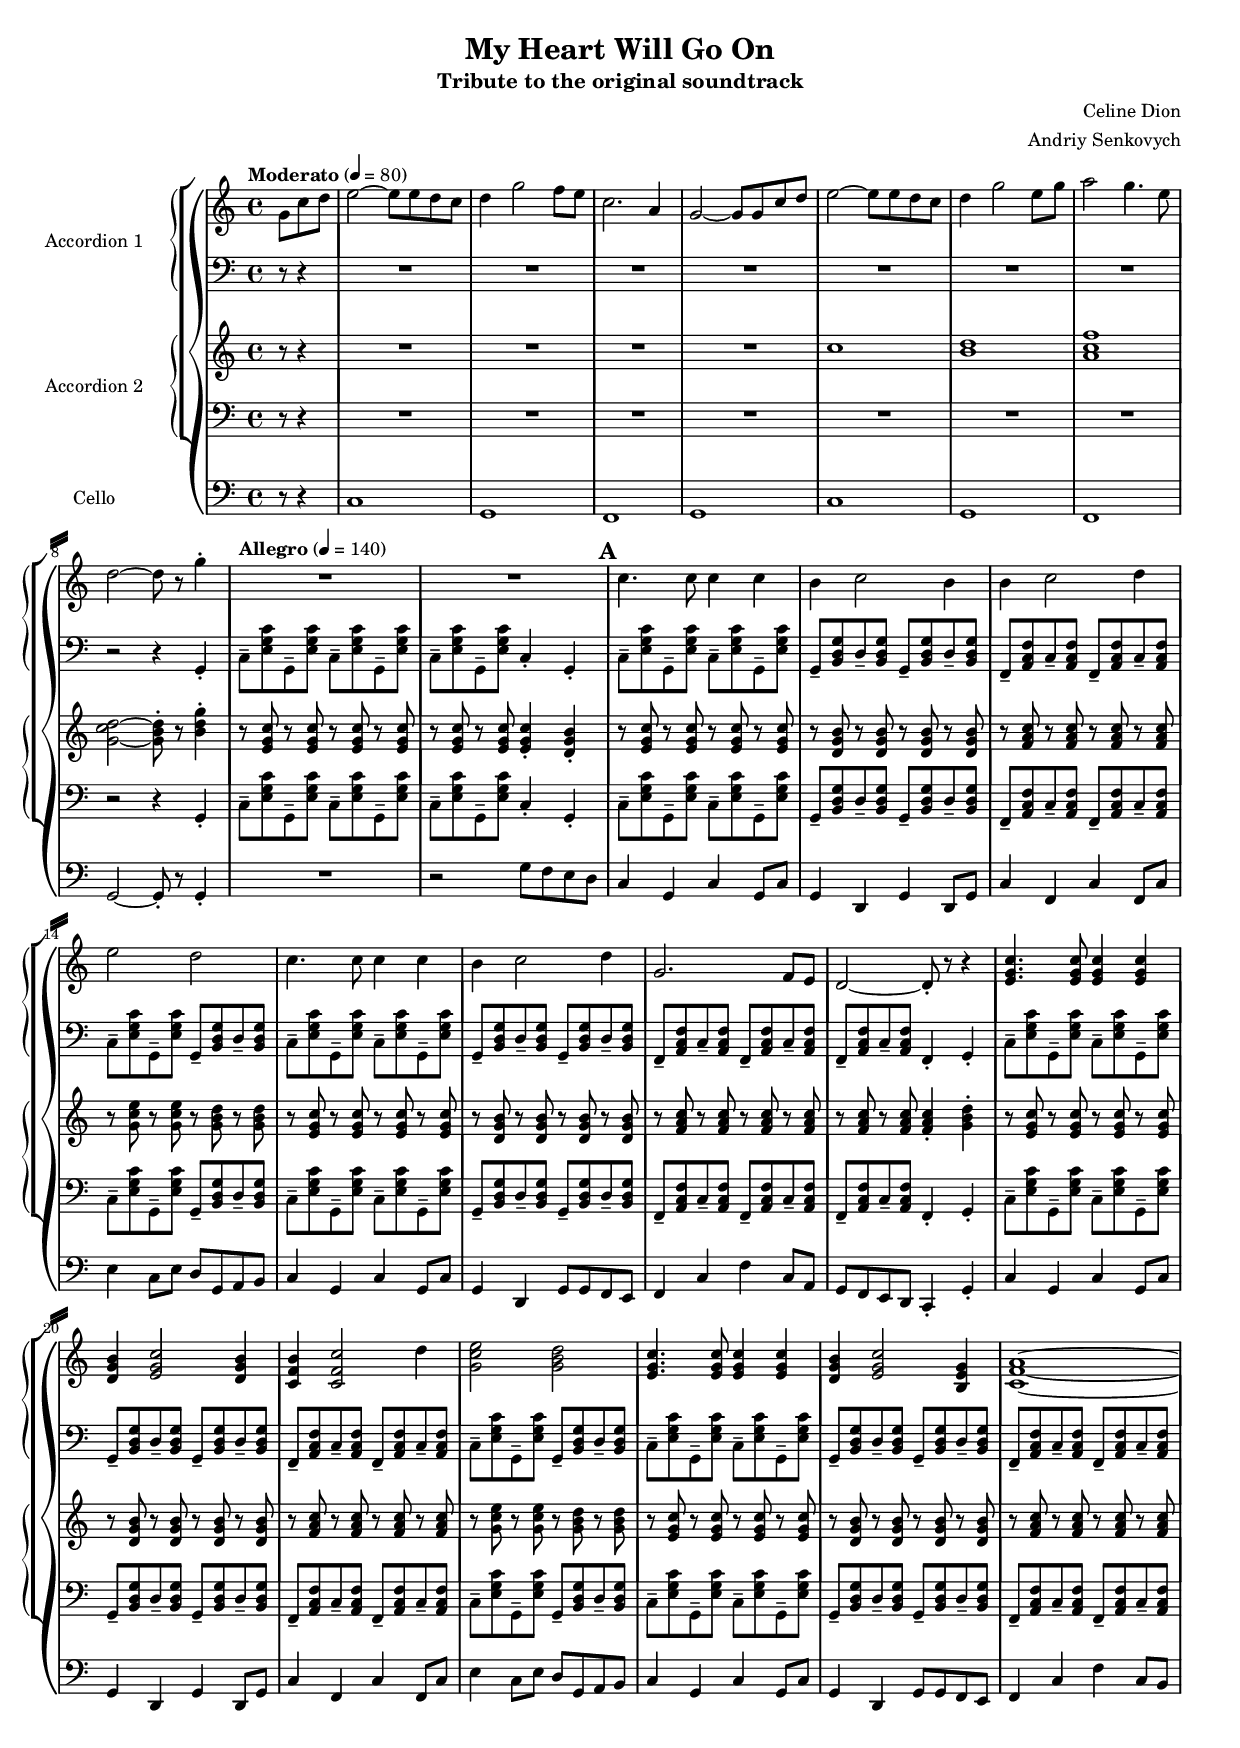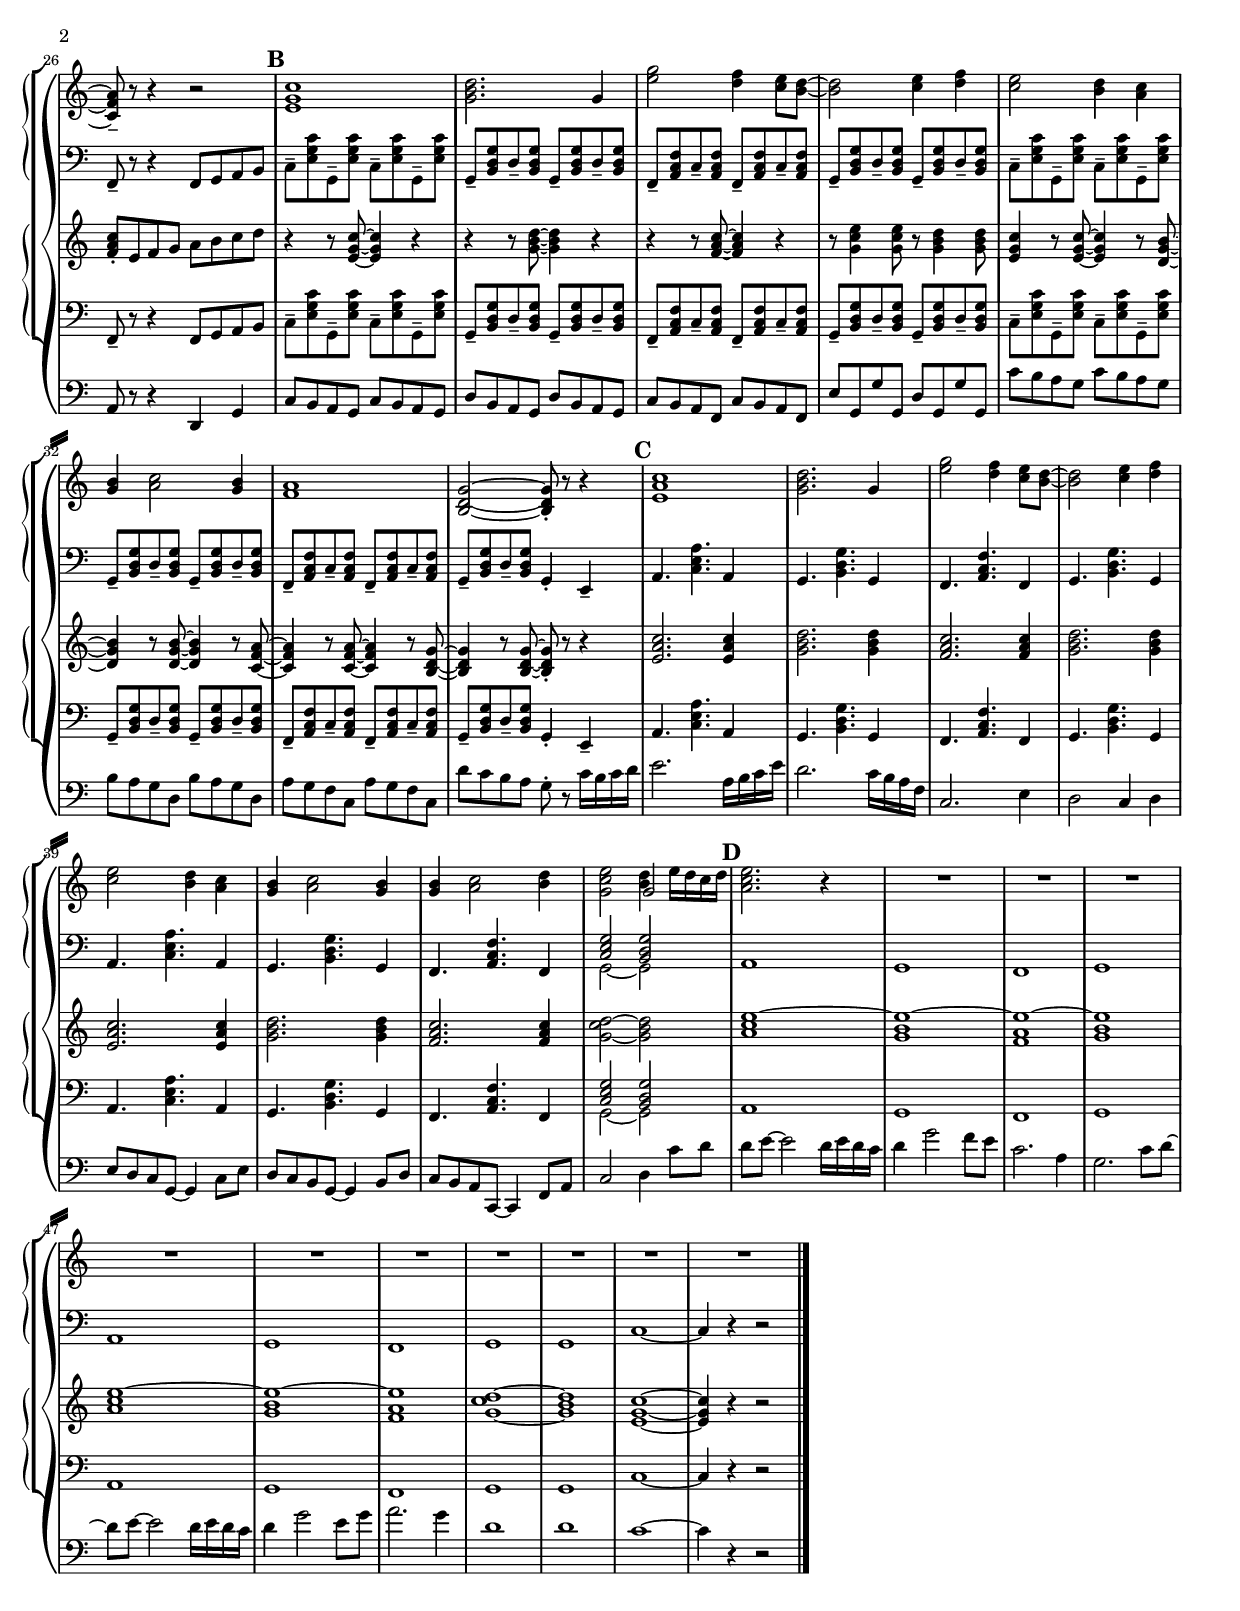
\version "2.10.0"
\include "deutsch.ly"
\header {
	composer = "Celine Dion"
	subtitle = "Tribute to the original soundtrack"
	title = "My Heart Will Go On"
	subsubtitle = ""
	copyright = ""
	arranger = "Andriy Senkovych"
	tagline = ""
}

#(set-global-staff-size 16)

\include "src/settings.ly"
accordionOne = \relative a' {
  \defaultKey
  \defaultTime
  \aTempo

  \partial 4. g8 c d
  e2~ e8 e d c
  d4 g2 f8 e
  c2. a4
  g2~ g8 g c d
  e2~ e8 e d c
  d4 g2 e8 g
  a2 g4. e8
  d2~ d8 r8 g4-.

  \bTempo

  R1*2

  \tag #'part {\mark \default}

  c,4. c8 c4 c4
  h4 c2 h4
  h4 c2 d4
  e2 d2

  c4. c8 c4 c4
  h4 c2 d4
  g,2. f8 e
  d2~ d8-. r8 r4

  <e g c>4. <e g c>8 <e g c>4 <e g c>4
  <d g h>4 <e g c>2 <d g h>4
  <c f h>4 <c f c'>2 d'4
  <g, c e>2 <g h d>2

  <e g c>4. <e g c>8 <e g c>4 <e g c>4
  <d g h>4 <e g c>2 <h e g>4
  <c f a>1~
  <c f a>8-- r8 r4 r2

  \tag #'part {\mark \default}

  <e g c>1
  <g h d>2. g4
  <e' g>2 <d f>4 <c e>8 <h d>8~
  <h d>2 <c e>4 <d f>4

  <c e>2 <h d>4 <a c>4
  <g h>4 <a c>2 <g h>4
  <f a>1
  <h, d g>2~ <h d g>8-. r8 r4

  \tag #'part {\mark \default}

  <e a c>1
  <g h d>2. g4
  <e' g>2 <d f>4 <c e>8 <h d>8~
  <h d>2 <c e>4 <d f>4

  <c e>2 <h d>4 <a c>4
  <g h>4 <a c>2 <g h>4
  <g h>4 <a c>2 <h d>4
  <g c e>2 << { g2 }    \\ { <h d>4 e16 d c d }  >>

  \tag #'part {\mark \default}

  <a c e>2. r4

  R1*10

  \bar "|."
}

accordionTwo = \relative c' {
  \defaultKey
  \defaultTime
  \aTempo
  \partial 4. r8 r4
  R1*4
  c'1
  <h d>1
  <a c f>1
  <g c d>2~ <g h d>8-. r8 <h d g>4-.

  \bTempo

  r8 <e, g c>8 \repeat unfold 3 {r8 <e g c>8}
  \repeat unfold 2 {r8 <e g c>8} <e g c>4-. <d g h>4-.

  \mark \default
  \repeat unfold 4 {r8 <e g c>8}
  \repeat unfold 4 {r8 <d g h>8}
  \repeat unfold 4 {r8 <f a c>8}
  \repeat unfold 2 {r8 <g c e>8} \repeat unfold 2 {r8 <g h d>8}

  \repeat unfold 4 {r8 <e g c>8}
  \repeat unfold 4 {r8 <d g h>8}
  \repeat unfold 4 {r8 <f a c>8}
  \repeat unfold 2 {r8 <f a c>8} <f a c>4-. <g h d>4-.

  \repeat unfold 4 {r8 <e g c>8}
  \repeat unfold 4 {r8 <d g h>8}
  \repeat unfold 4 {r8 <f a c>8}
  \repeat unfold 2 {r8 <g c e>8} \repeat unfold 2 {r8 <g h d>8}

  \repeat unfold 4 {r8 <e g c>8}
  \repeat unfold 4 {r8 <d g h>8}
  \repeat unfold 4 {r8 <f a c>8}
  <f a c>8-. e f g a h c d

  \mark \default

  r4 r8 <e, g c>8~ <e g c>4 r4
  r4 r8 <g h d>8~ <g h d>4 r4
  r4 r8 <f a c>8~ <f a c>4 r4
  r8 <g c e>4 <g c e>8 r8 <g h d>4 <g h d>8

  <e g c>4 r8 <e g c>8~ <e g c>4 r8 <d g h>8~
  <d g h>4 r8 <d g h>8~ <d g h>4 r8 <c f a>8~
  <c f a>4 r8 <c f a>8~ <c f a>4 r8 <h d g>8~
  <h d g>4 r8 <h d g>8~ <h d g>8-. r8 r4

  \mark \default

  <e a c>2. <e a c>4
  <g h d>2. <g h d>4
  <f a c>2. <f a c>4
  <g h d>2. <g h d>4

  <e a c>2. <e a c>4
  <g h d>2. <g h d>4
  <f a c>2. <f a c>4
  <g c d>2~ <g h d>2

  \mark \default

  <a c e>1~
  <g h e>1~
  <f a e'>1~
  <g h e>1

  <a c e>1~
  <g h e>1~
  <f a e'>1
  <g c d>1~
  <g h d>1
  <e g c>1~
  <e g c>4 r4 r2

  \bar "|."
}

accordionBass = \relative c {
  \defaultKey
  \defaultTime
  \clef bass
  \aTempo
  \partial 4. r8 r4
  R1*7
  r2 r4 g4-.

  \bTempo

  c8-- <e g c>8 g,8-- <e' g c>8 c8-- <e g c>8 g,8-- <e' g c>8
  c8-- <e g c>8 g,8-- <e' g c>8 c4-. g4-.

  \mark \default

  c8--  <e g c>8 g,8-- <e' g c>8 c8-- <e g c>8 g,8-- <e' g c>8
  g,8-- <h d g>8 d8--  <h  d g>8 g8-- <h d g>8 d8--  <h  d g>8
  f8--  <a c f>8 c8--  <a  c f>8 f8-- <a c f>8 c8--  <a  c f>8 
  c8--  <e g c>8 g,8-- <e' g c>8 g,8-- <h d g>8 d8--  <h  d g>8

  c8--  <e g c>8 g,8-- <e' g c>8 c8-- <e g c>8 g,8-- <e' g c>8
  g,8-- <h d g>8 d8--  <h  d g>8 g8-- <h d g>8 d8--  <h  d g>8
  f8--  <a c f>8 c8--  <a  c f>8 f8-- <a c f>8 c8--  <a  c f>8 
  f8--  <a c f>8 c8--  <a  c f>8 f4-. g4-.

  c8--  <e g c>8 g,8-- <e' g c>8 c8-- <e g c>8 g,8-- <e' g c>8
  g,8-- <h d g>8 d8--  <h  d g>8 g8-- <h d g>8 d8--  <h  d g>8
  f8--  <a c f>8 c8--  <a  c f>8 f8-- <a c f>8 c8--  <a  c f>8 
  c8--  <e g c>8 g,8-- <e' g c>8 g,8-- <h d g>8 d8--  <h  d g>8

  c8--  <e g c>8 g,8-- <e' g c>8 c8-- <e g c>8 g,8-- <e' g c>8
  g,8-- <h d g>8 d8--  <h  d g>8 g8-- <h d g>8 d8--  <h  d g>8
  f8--  <a c f>8 c8--  <a  c f>8 f8-- <a c f>8 c8--  <a  c f>8 
  f8--  r8 r4 f8 g a h

  \mark \default

  c8--  <e g c>8 g,8-- <e' g c>8 c8-- <e g c>8 g,8-- <e' g c>8
  g,8-- <h d g>8 d8--  <h  d g>8 g8-- <h d g>8 d8--  <h  d g>8
  f8--  <a c f>8 c8--  <a  c f>8 f8-- <a c f>8 c8--  <a  c f>8 
  g8--  <h d g>8 d8--  <h  d g>8 g8-- <h d g>8 d8--  <h  d g>8

  c8--  <e g c>8 g,8-- <e' g c>8 c8-- <e g c>8 g,8-- <e' g c>8
  g,8-- <h d g>8 d8--  <h  d g>8 g8-- <h d g>8 d8--  <h  d g>8
  f8--  <a c f>8 c8--  <a  c f>8 f8-- <a c f>8 c8--  <a  c f>8 
  g8--  <h d g>8 d8--  <h  d g>8 g4-. e4--

  a4. <c e a>4. a4
  g4. <h d g>4. g4
  f4. <a c f>4. f4
  g4. <h d g>4. g4

  a4. <c e a>4. a4
  g4. <h d g>4. g4
  f4. <a c f>4. f4
  << {<c' e g>2 <h d g>2} \\ {g2~ g2} >>

  a1
  g1
  f1
  g1

  a1
  g1
  f1
  g1
  g1
  c1~
  c4 r4 r2

  \bar "|."
}


cello = \relative c {
  \defaultKey
  \defaultTime
  \clef bass
  \aTempo
  \set Score.skipBars = ##t
  \override Glissando #'style = #'trill
  
  \partial 4. r8 r4
  c1
  g1
  f1
  g1
  c1
  g1
  f1
  g2~ g8-. r8 g4-.

  \bTempo
  R1
  r2 g'8 f e d 

  \tag #'part {\mark \default}

  c4 g c g8 c
  g4 d g d8 g
  c4 f, c' f,8 c'
  e4 c8 e d8 g, a h

  c4 g c g8 c
  g4 d g8 g f e
  f4 c' f c8 a
  g8 f e d c4-. g'-.

  c4 g c g8 c
  g4 d g d8 g
  c4 f, c' f,8 c'
  e4 c8 e d8 g, a h

  c4 g c g8 c
  g4 d g8 g f e
  f4 c' f c8 h
  a8 r8 r4 d,4 g

  \tag #'part {\mark \default}

  c8 h a g c h a g
  d' h a g d' h a g
  c h a f c' h a f
  e' g, g' g, d' g, g' g,

  c'8 h a g c h a g
  h a g d h' a g d
  a' g f c a' g f c
  d' c h a g8-. r8 c16 h c d

  \tag #'part {\mark \default}

  e2. a,16 h c e
  d2. c16 h a f
  c2. e4
  d2 c4 d

  e8 d c g~ g4 c8 e
  d8 c h g~ g4 h8 d
  c8 h a c,~c4 f8 a
  c2 d4 c'8 d

  \tag #'part {\mark \default}

  d8 e8~ e2 d16 e d c
  d4 g2 f8 e
  c2. a4
  g2. c8 d~

  d8 e8~ e2 d16 e d c
  d4 g2 e8 g
  a2. g4
  d1
  d1
  c1~
  c4 r4 r2

  \bar "|."
}


\score {
  \new Score {
    \set Score.markFormatter = #format-mark-box-numbers
    \new GrandStaff <<
      \new StaffGroup <<
        \new PianoStaff <<
          \set PianoStaff.instrumentName = #"Accordion 1"
          \set PianoStaff.midiInstrument = "accordion"
          \removeWithTag #'score \accordionOne
          \removeWithTag #'score \accordionBass
        >>

        \new PianoStaff <<
          \set PianoStaff.instrumentName = #"Accordion 2"
          \set PianoStaff.midiInstrument = "accordion"
          \removeWithTag #'part \accordionTwo
          \removeWithTag #'part \accordionBass
        >>
      >>

      \new StaffGroup <<
        \new Staff <<
          \set Staff.instrumentName = #"Cello"
          \set Staff.midiInstrument = "cello"
          \removeWithTag #'part \cello
        >>
      >>
    >>
  }
  \layout {
    \include "src/layout.ly"
  }
  \midi{}
}
\paper {
  system-separator-markup = \slashSeparator
  indent = 25
}
